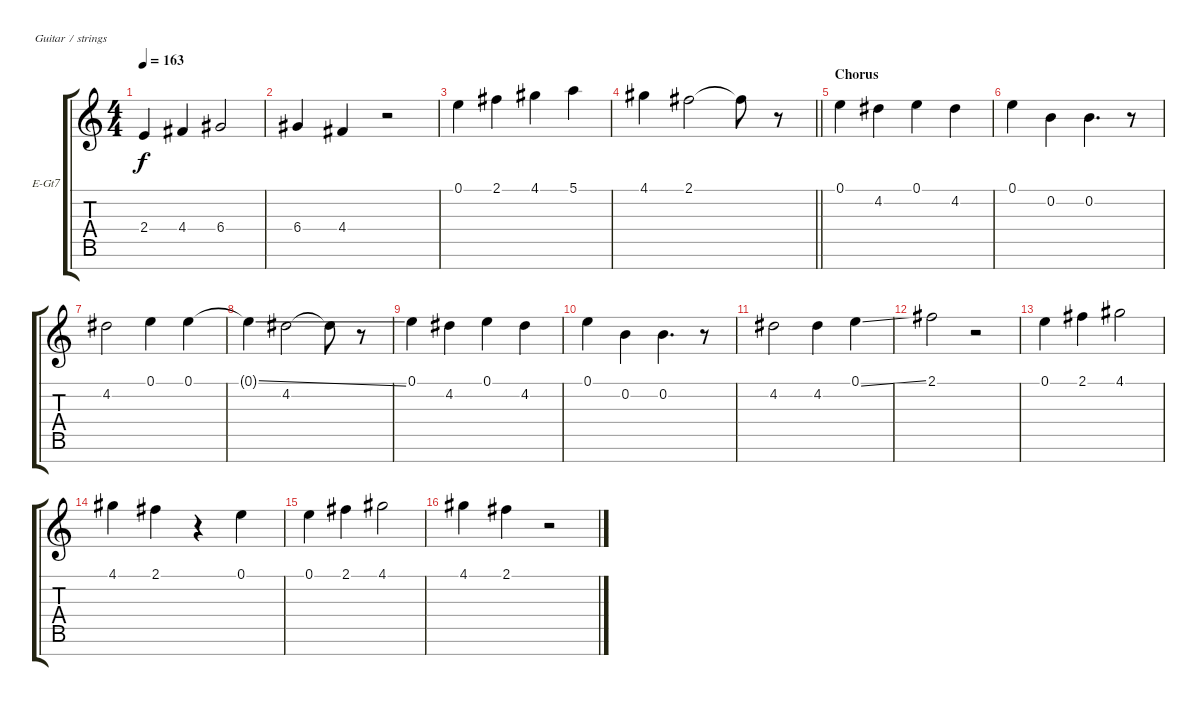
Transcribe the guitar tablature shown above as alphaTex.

\bracketExtendMode groupsimilarinstruments
\firstSystemTrackNameOrientation horizontal
\otherSystemsTrackNameOrientation horizontal
\track ("Electric Guitar" "E-Gt7") {instrument distortionguitar}
\staff {score tabs}
\tuning (E4 B3 G3 D3 A2 E2 B1)
\ts (4 4)
\tempo 163
\clef g2
\scale
0.333333
\ks c
2.4.4{dy f} 4.4.4 6.4.2 |
\scale
0.333333 6.4.4 4.4.4 r.2 |
\scale
0.333333 0.1.4 2.1.4 4.1.4 5.1.4 |
\scale
0.333333
\barLineRight lightlight
4.1.4 2.1.2 2.1{t}.8 r.8 |
\section ("" "Chorus")
\scale
0.333333 0.1.4 4.2.4 0.1.4 4.2.4 |
\scale
0.333333 0.1.4 0.2.4 0.2.4{d} r.8 |
\scale
0.333333 4.2.2 0.1.4 0.1.4 |
\scale
0.333333 0.1{ss t}.4 4.2.2 4.2{t}.8 r.8 |
\scale
0.333333 0.1.4 4.2.4 0.1.4 4.2.4 |
\scale
0.333333 0.1.4 0.2.4 0.2.4{d} r.8 |
\scale
0.333333 4.2.2 4.2.4 0.1{ss}.4 |
\scale
0.333333 2.1.2 r.2 |
\scale
0.333333 0.1.4 2.1.4 4.1.2 |
\scale
0.333333 4.1.4 2.1.4 r.4 0.1.4 |
\scale
0.333333 0.1.4 2.1.4 4.1.2 |
\scale
0.333333 4.1.4 2.1.4 r.2
